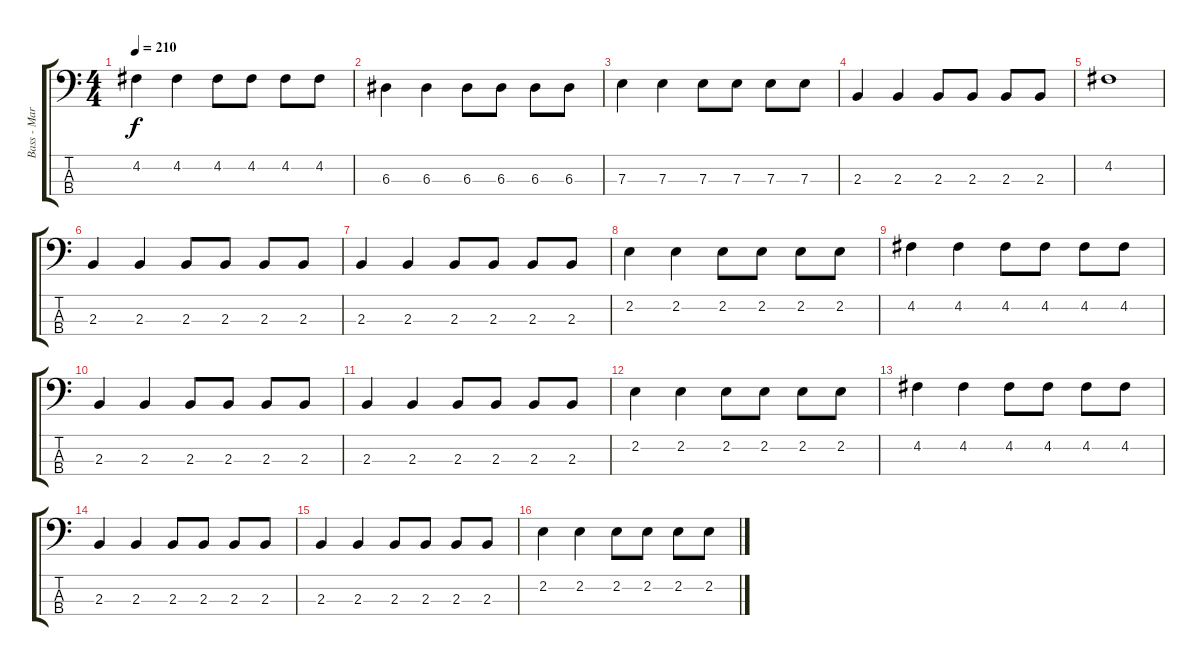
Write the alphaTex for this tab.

\track ("Bass - Mark Allan Hoppus" "Bass - Mar") {instrument electricbasspick}
\staff {score tabs}
\tuning (G2 D2 A1 E1) {hide}
\ts (4 4)
\tempo 210
\clef f4
\ks c
4.2.4{dy f} 4.2.4 4.2.8 4.2.8 4.2.8 4.2.8 |
6.3.4 6.3.4 6.3.8 6.3.8 6.3.8 6.3.8 |
7.3.4 7.3.4 7.3.8 7.3.8 7.3.8 7.3.8 |
2.3.4 2.3.4 2.3.8 2.3.8 2.3.8 2.3.8 |
4.2.1 |
2.3.4 2.3.4 2.3.8 2.3.8 2.3.8 2.3.8 |
2.3.4 2.3.4 2.3.8 2.3.8 2.3.8 2.3.8 |
2.2.4 2.2.4 2.2.8 2.2.8 2.2.8 2.2.8 |
4.2.4 4.2.4 4.2.8 4.2.8 4.2.8 4.2.8 |
2.3.4 2.3.4 2.3.8 2.3.8 2.3.8 2.3.8 |
2.3.4 2.3.4 2.3.8 2.3.8 2.3.8 2.3.8 |
2.2.4 2.2.4 2.2.8 2.2.8 2.2.8 2.2.8 |
4.2.4 4.2.4 4.2.8 4.2.8 4.2.8 4.2.8 |
2.3.4 2.3.4 2.3.8 2.3.8 2.3.8 2.3.8 |
2.3.4 2.3.4 2.3.8 2.3.8 2.3.8 2.3.8 |
2.2.4 2.2.4 2.2.8 2.2.8 2.2.8 2.2.8
